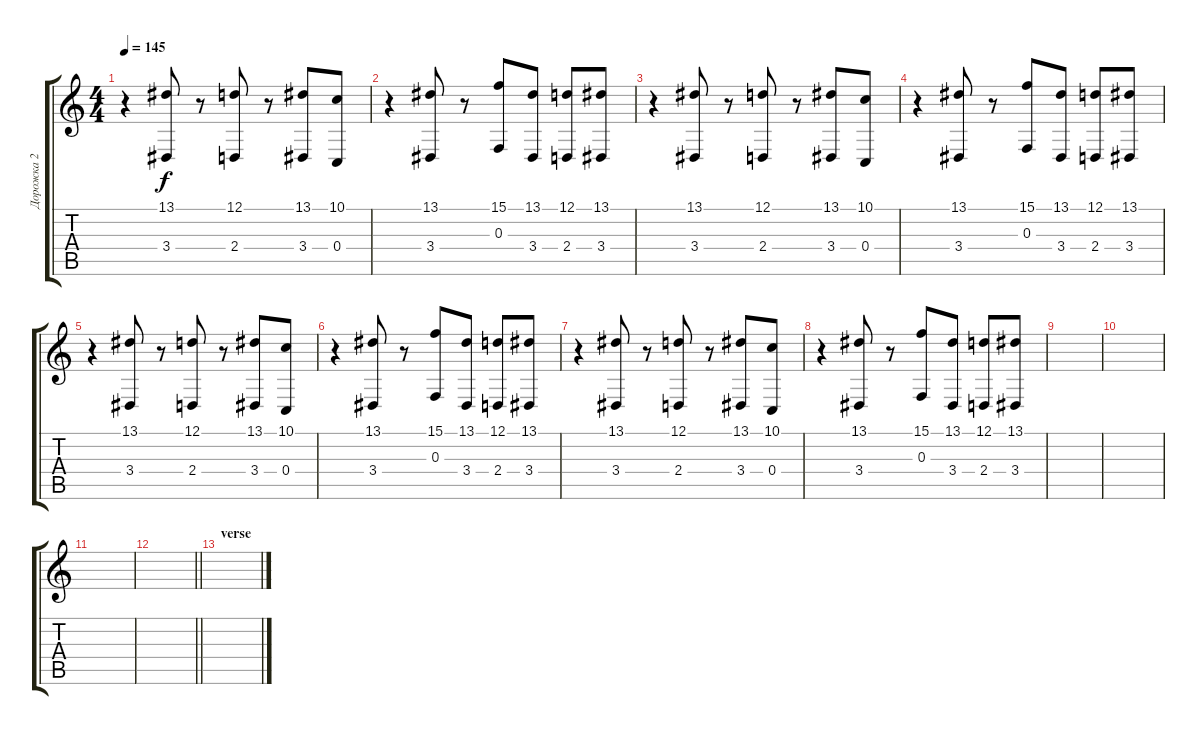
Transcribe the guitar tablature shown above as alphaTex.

\track ("Дорожка 2" "Дорожка 2") {instrument orchestrahit}
\staff {score tabs}
\tuning (D4 A3 F3 C3 G2 C2) {hide}
\ts (4 4)
\tempo 145
\clef g2
\ks c
r.4{dy f} (13.1 3.4).8 r.8 (12.1 2.4).8 r.8 (13.1 3.4).8 (10.1 0.4).8 |
r.4 (13.1 3.4).8 r.8 (15.1 0.3).8 (13.1 3.4).8 (12.1 2.4).8 (13.1 3.4).8 |
r.4 (13.1 3.4).8 r.8 (12.1 2.4).8 r.8 (13.1 3.4).8 (10.1 0.4).8 |
r.4 (13.1 3.4).8 r.8 (15.1 0.3).8 (13.1 3.4).8 (12.1 2.4).8 (13.1 3.4).8 |
r.4 (13.1 3.4).8 r.8 (12.1 2.4).8 r.8 (13.1 3.4).8 (10.1 0.4).8 |
r.4 (13.1 3.4).8 r.8 (15.1 0.3).8 (13.1 3.4).8 (12.1 2.4).8 (13.1 3.4).8 |
r.4 (13.1 3.4).8 r.8 (12.1 2.4).8 r.8 (13.1 3.4).8 (10.1 0.4).8 |
r.4 (13.1 3.4).8 r.8 (15.1 0.3).8 (13.1 3.4).8 (12.1 2.4).8 (13.1 3.4).8 |
|
|
|
\barLineRight lightlight
|
\section ("" "verse")
